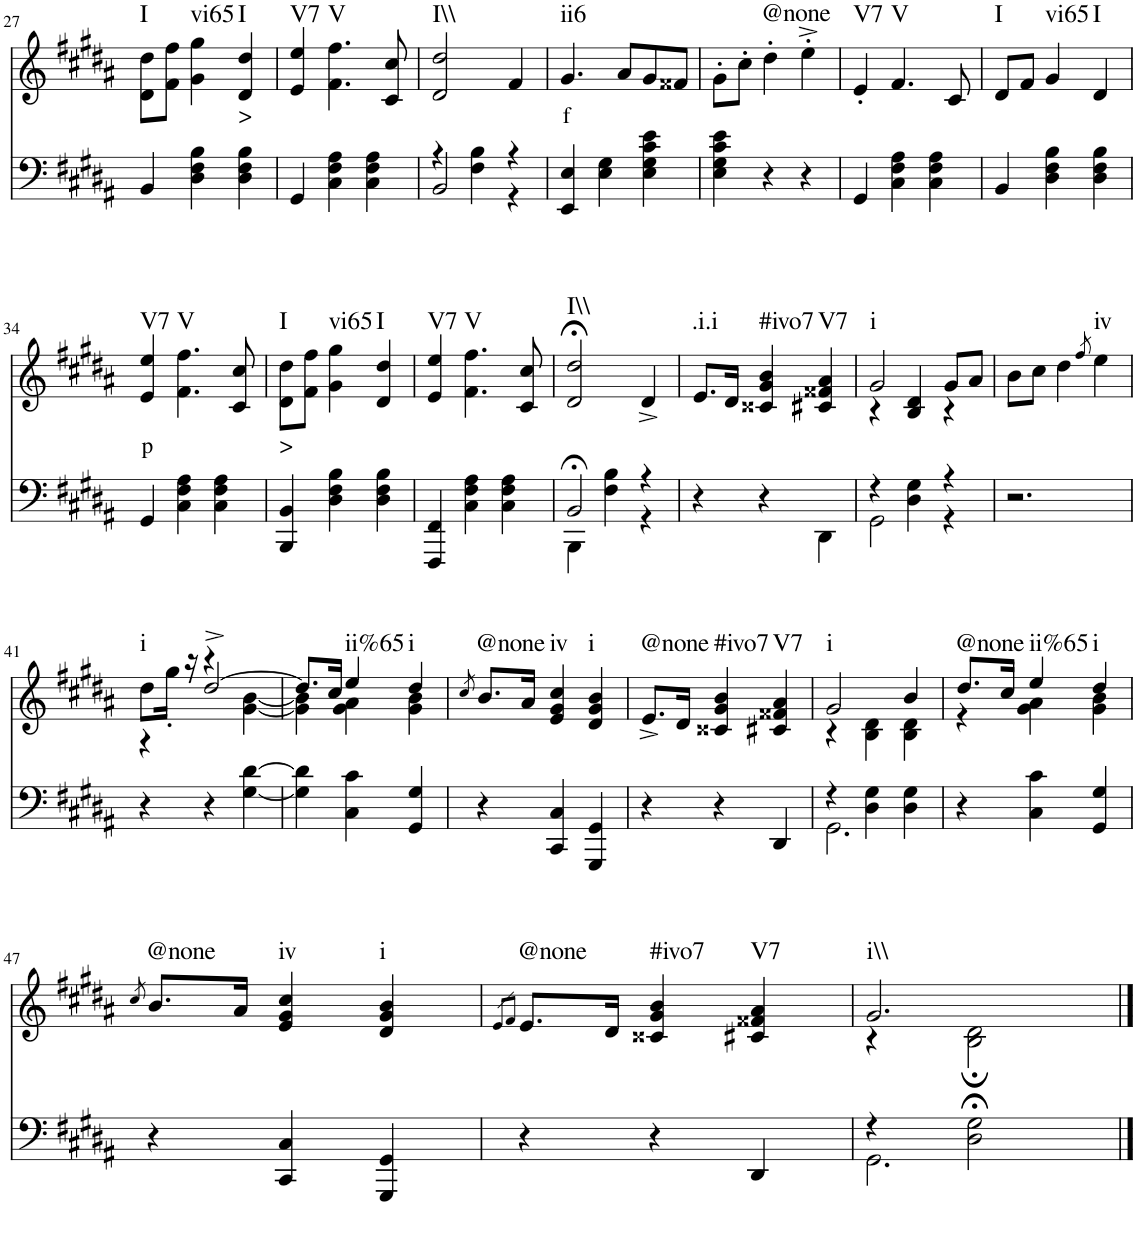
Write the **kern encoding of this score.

**kern	**kern	**text	**harte
*part2	*part1	*part1	*part1
*staff2	*staff1	*staff1	*
*I"Piano	*I"Piano	*	*
*I'Pno	*I'Pno	*	*
!!LO:PB:g=z
*clefF4	*clefG2	*	*
*k[f#c#g#d#a#]	*k[f#c#g#d#a#]	*	*
*g#:	*g#:	*	*
*M3/4	*M3/4	*	*
=27	=27	=27	=27
!	!	!	!LO:H:kt=I
4BB/	8d#\ 8dd#\L	.	N
.	8f#\ 8ff#\J	.	.
!	!	!	!LO:H:kt=vi65
4D#\ 4F#\ 4B\	4g#\ 4gg#\	.	N
!	!	!LO:LY:b	!LO:H:kt=I
4D#\ 4F#\ 4B\	4d#/ 4dd#/	>	N
=28	=28	=28	=28
!	!	!	!LO:H:kt=V7
4GG#/	4e/ 4ee/	.	N
!	!	!	!LO:H:kt=V
4C#\ 4F#\ 4A#\	4.f#\ 4.ff#\	.	N
4C#\ 4F#\ 4A#\	.	.	.
.	8c#/ 8cc#/	.	.
=29	=29	=29	=29
*^	*	*	*
!	!	!	!	!LO:H:kt=I\\
4r	2BB/	2d#/ 2dd#/	.	N
4F#\ 4B\	.	.	.	.
4r	4r	4f#/	.	.
=30	=30	=30	=30	=30
!	!	!	!LO:LY:b	!LO:H:kt=ii6
*v	*v	*	*	*
4EE/ 4E/	4.g#/	f	N
4E\ 4G#\	.	.	.
.	8a#/L	.	.
4E\ 4G#\ 4c#\ 4e\	8g#/	.	.
.	8f##X/J	.	.
=31	=31	=31	=31
4E\ 4G#\ 4c#\ 4e\	8g#'\L	.	.
.	8cc#'\J	.	.
!	!	!	!LO:H:kt=@none
4r	4dd#'\	.	N
4r	4ee'^\	.	.
=32	=32	=32	=32
!	!	!	!LO:H:kt=V7
4GG#/	4e'/	.	N
!	!	!	!LO:H:kt=V
4C#\ 4F#\ 4A#\	4.f#/	.	N
4C#\ 4F#\ 4A#\	.	.	.
.	8c#/	.	.
=33	=33	=33	=33
!	!	!	!LO:H:kt=I
4BB/	8d#/L	.	N
.	8f#/J	.	.
!	!	!	!LO:H:kt=vi65
4D#\ 4F#\ 4B\	4g#/	.	N
!	!	!	!LO:H:kt=I
4D#\ 4F#\ 4B\	4d#/	.	N
!!LO:LB:g=z
=34	=34	=34	=34
!	!	!LO:LY:b	!LO:H:kt=V7
4GG#/	4e/ 4ee/	p	N
!	!	!	!LO:H:kt=V
4C#\ 4F#\ 4A#\	4.f#\ 4.ff#\	.	N
4C#\ 4F#\ 4A#\	.	.	.
.	8c#/ 8cc#/	.	.
=35	=35	=35	=35
!	!	!LO:LY:b	!LO:H:kt=I
4BBB/ 4BB/	8d#\ 8dd#\L	>	N
.	8f#\ 8ff#\J	.	.
!	!	!	!LO:H:kt=vi65
4D#\ 4F#\ 4B\	4g#\ 4gg#\	.	N
!	!	!	!LO:H:kt=I
4D#\ 4F#\ 4B\	4d#/ 4dd#/	.	N
=36	=36	=36	=36
!	!	!	!LO:H:kt=V7
4FFF#/ 4FF#/	4e/ 4ee/	.	N
!	!	!	!LO:H:kt=V
4C#\ 4F#\ 4A#\	4.f#\ 4.ff#\	.	N
4C#\ 4F#\ 4A#\	.	.	.
.	8c#/ 8cc#/	.	.
=37	=37	=37	=37
*^	*	*	*
!	!	!	!	!LO:H:kt=I\\
4BBB;<\	2BB/	2d#/;< 2dd#/;<	.	N
4F#\ 4B\	.	.	.	.
4r	4r	4d#^/	.	.
=38	=38	=38	=38	=38
!	!	!	!	!LO:H:kt=.i.i
*v	*v	*	*	*
4r	8.e/L	.	N
.	16d#/Jk	.	.
!	!	!	!LO:H:kt=#ivo7
4r	4c##X/ 4g#/ 4b/	.	N
!	!	!	!LO:H:kt=V7
4DD#\	4c#X/ 4f##X/ 4a#/	.	N
=39	=39	=39	=39
*^	*^	*	*
!	!	!	!	!	!LO:H:kt=i
4r	2GG#\	2g#/	4r	.	N
4D#\ 4G#\	.	.	4B/ 4d#/	.	.
4r	4r	8g#/L	4r	.	.
.	.	8a#/J	.	.	.
*v	*v	*	*	*	*
*	*v	*v	*	*
=40	=40	=40	=40
2.r	8b\L	.	.
.	8cc#\J	.	.
.	4dd#\	.	.
.	8qff#/	.	.
!	!	!	!LO:H:kt=iv
.	4ee\	.	N
!!LO:LB:g=z
=41	=41	=41	=41
*	*^	*	*
!	!	!	!	!LO:H:kt=i
4r	8dd#\L	4r	.	N
.	16gg#'\Jk	.	.	.
.	16r	.	.	.
4r	4r	[2dd#^/	.	.
[4G#\ [4d#\	[4g#\ [4b\	.	.	.
=42	=42	=42	=42	=42
4G#\] 4d#\]	8.dd#/L]	4g#\] 4b\]	.	.
.	16cc#/Jk	.	.	.
!	!	!	!	!LO:H:kt=ii%65
4C#\ 4c#\	4ee/	4g#\ 4a#\	.	N
!	!	!	!	!LO:H:kt=i
4GG#/ 4G#/	4dd#/	4g#\ 4b\	.	N
*	*v	*v	*	*
=43	=43	=43	=43
.	8qcc#/	.	.
!	!	!	!LO:H:kt=@none
4r	8.b/L	.	N
.	16a#/Jk	.	.
!	!	!	!LO:H:kt=iv
4CC#/ 4C#/	4e/ 4g#/ 4cc#/	.	N
!	!	!	!LO:H:kt=i
4GGG#/ 4GG#/	4d#/ 4g#/ 4b/	.	N
=44	=44	=44	=44
!	!	!	!LO:H:kt=@none
4r	8.e^/L	.	N
.	16d#/Jk	.	.
!	!	!	!LO:H:kt=#ivo7
4r	4c##X/ 4g#/ 4b/	.	N
!	!	!	!LO:H:kt=V7
4DD#/	4c#X/ 4f##X/ 4a#/	.	N
=45	=45	=45	=45
*^	*^	*	*
!	!	!	!	!	!LO:H:kt=i
4r	2.GG#\	2g#/	4r	.	N
4D#\ 4G#\	.	.	4B\ 4d#\	.	.
4D#\ 4G#\	.	4b/	4B\ 4d#\	.	.
*v	*v	*	*	*	*
=46	=46	=46	=46	=46
!	!	!	!	!LO:H:kt=@none
4r	8.dd#/L	4r	.	N
.	16cc#/Jk	.	.	.
!	!	!	!	!LO:H:kt=ii%65
4C#\ 4c#\	4ee/	4g#\ 4a#\	.	N
!	!	!	!	!LO:H:kt=i
4GG#/ 4G#/	4dd#/	4g#\ 4b\	.	N
*	*v	*v	*	*
!!LO:LB:g=z
=47	=47	=47	=47
.	8qcc#/	.	.
!	!	!	!LO:H:kt=@none
4r	8.b/L	.	N
.	16a#/Jk	.	.
!	!	!	!LO:H:kt=iv
4CC#/ 4C#/	4e/ 4g#/ 4cc#/	.	N
!	!	!	!LO:H:kt=i
4GGG#/ 4GG#/	4d#/ 4g#/ 4b/	.	N
=48	=48	=48	=48
.	8qe/L	.	.
.	8qf#/J	.	.
!	!	!	!LO:H:kt=@none
4r	8.e/L	.	N
.	16d#/Jk	.	.
!	!	!	!LO:H:kt=#ivo7
4r	4c##X/ 4g#/ 4b/	.	N
!	!	!	!LO:H:kt=V7
4DD#/	4c#X/ 4f##X/ 4a#/	.	N
=49	=49	=49	=49
*^	*^	*	*
!	!	!	!	!	!LO:H:kt=i\\
4r	2.GG#\	2.g#/	4r	.	N
2D#\;< 2G#\;<	.	.	2B\; 2d#\;	.	.
*v	*v	*	*	*	*
*	*v	*v	*	*
==	==	==	==
*-	*-	*-	*-
